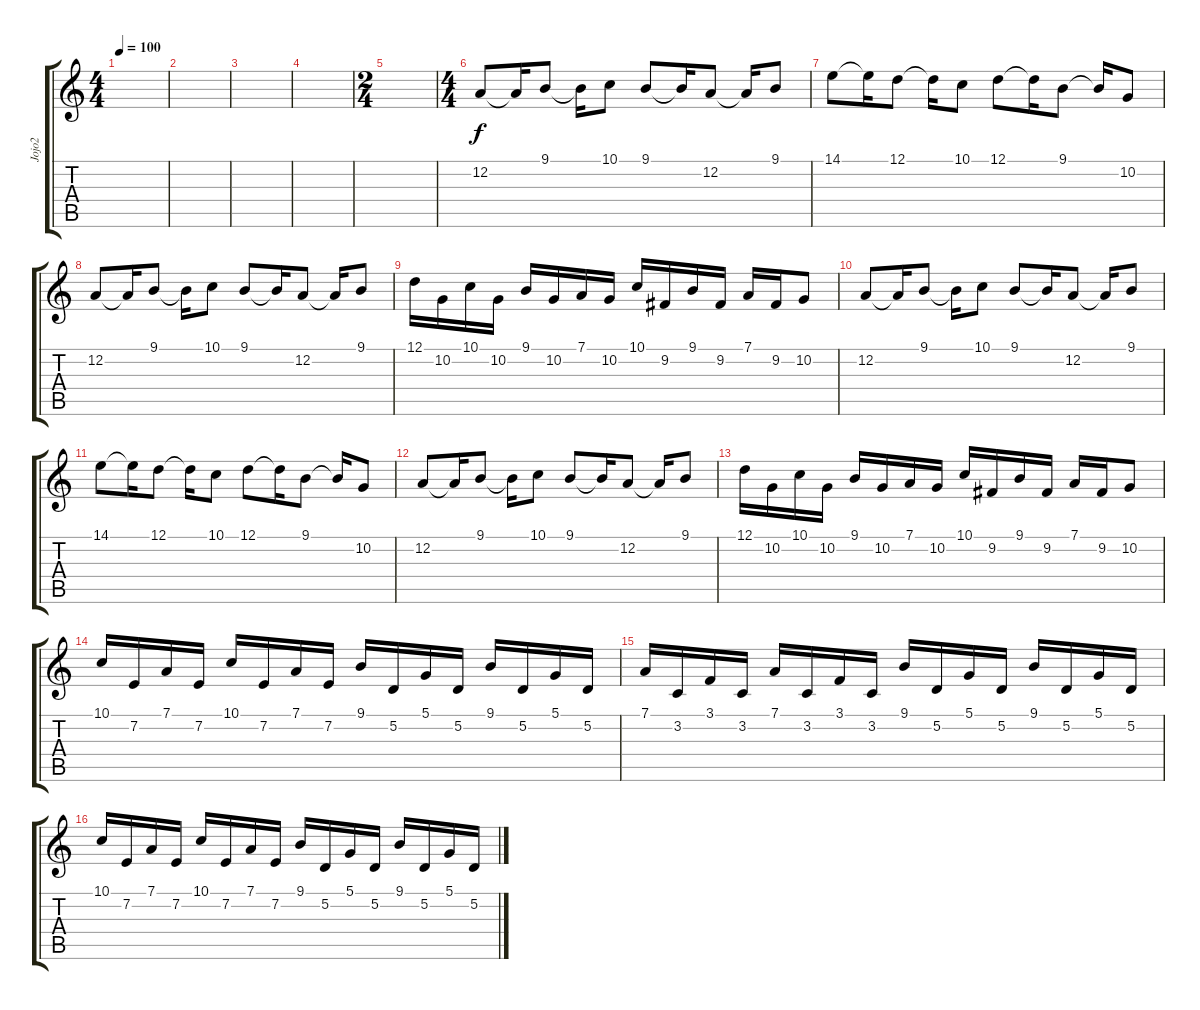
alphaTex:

\track ("Jojo2" "Jojo2") {instrument pad1newage}
\staff {score tabs}
\tuning (D4 A3 F3 C3 G2 D2) {hide}
\ts (4 4)
\tempo 100
\clef g2
\ks c
|
|
|
|
\ts (2 4)
|
\ts (4 4)
12.2.8 12.2{t}.16 9.1.8 9.1{t}.16 10.1.8 9.1.8 9.1{t}.16 12.2.8 12.2{t}.16 9.1.8 |
14.1.8 14.1{t}.16 12.1.8 12.1{t}.16 10.1.8 12.1.8 12.1{t}.16 9.1.8 9.1{t}.16 10.2.8 |
12.2.8 12.2{t}.16 9.1.8 9.1{t}.16 10.1.8 9.1.8 9.1{t}.16 12.2.8 12.2{t}.16 9.1.8 |
12.1.16 10.2.16 10.1.16 10.2.16 9.1.16 10.2.16 7.1.16 10.2.16 10.1.16 9.2.16 9.1.16 9.2.16 7.1.16 9.2.16 10.2.8 |
12.2.8 12.2{t}.16 9.1.8 9.1{t}.16 10.1.8 9.1.8 9.1{t}.16 12.2.8 12.2{t}.16 9.1.8 |
14.1.8 14.1{t}.16 12.1.8 12.1{t}.16 10.1.8 12.1.8 12.1{t}.16 9.1.8 9.1{t}.16 10.2.8 |
12.2.8 12.2{t}.16 9.1.8 9.1{t}.16 10.1.8 9.1.8 9.1{t}.16 12.2.8 12.2{t}.16 9.1.8 |
12.1.16 10.2.16 10.1.16 10.2.16 9.1.16 10.2.16 7.1.16 10.2.16 10.1.16 9.2.16 9.1.16 9.2.16 7.1.16 9.2.16 10.2.8 |
10.1.16 7.2.16 7.1.16 7.2.16 10.1.16 7.2.16 7.1.16 7.2.16 9.1.16 5.2.16 5.1.16 5.2.16 9.1.16 5.2.16 5.1.16 5.2.16 |
7.1.16 3.2.16 3.1.16 3.2.16 7.1.16 3.2.16 3.1.16 3.2.16 9.1.16 5.2.16 5.1.16 5.2.16 9.1.16 5.2.16 5.1.16 5.2.16 |
10.1.16 7.2.16 7.1.16 7.2.16 10.1.16 7.2.16 7.1.16 7.2.16 9.1.16 5.2.16 5.1.16 5.2.16 9.1.16 5.2.16 5.1.16 5.2.16
